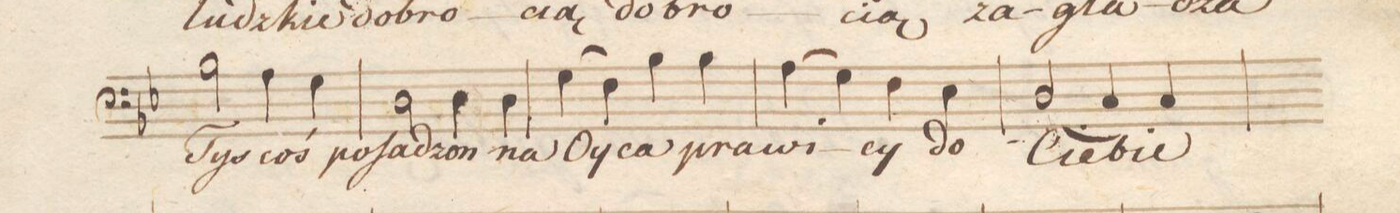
**kern	**text	**dynam
*I"Basso	*	*
*clefF4	*	*
*k[b-e-]	*	*
*met(c)	*	*
*M4/4	*	*
2B-\	Tyś	.
4A\	coś	.
4G\	po-	.
=51	=51	=51
2D\	-ſa-	.
4D\	-dzon	.
4D\	na	.
=52	=52	=52
(4G\	Oy-	.
4F\)	.	.
4B-\	-ca	.
4B-\	pra-	.
=53	=53	=53
(4A\	-wi-	.
4G\)	.	.
4F\	-cy	.
4E-\	do	.
=54	=54	=54
(2D/	Cie-	.
4C/)	.	.
4C/	-bie	.
=55	=55	=55
*-	*-	*-
